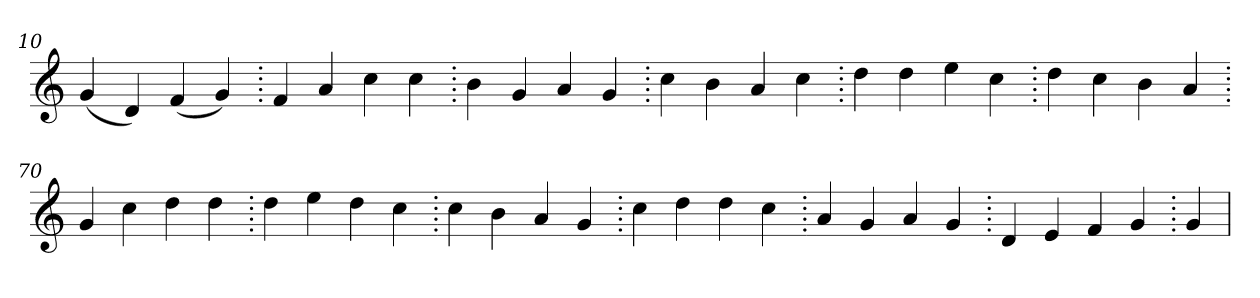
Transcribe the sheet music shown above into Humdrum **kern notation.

**kern
*part1
*staff1
*clefG2
=10.
(>4g
4d)
(>4f
4g)
=20.
4f
4a
4cc
4cc
=30.
4b
4g
4a
4g
=40.
4cc
4b
4a
4cc
=50.
4dd
4dd
4ee
4cc
=60.
4dd
4cc
4b
4a
=70.
4g
4cc
4dd
4dd
=80.
4dd
4ee
4dd
4cc
=90.
4cc
4b
4a
4g
=100.
4cc
4dd
4dd
4cc
=110.
4a
4g
4a
4g
=120.
4d
4e
4f
4g
=130.
4g
=
*-
